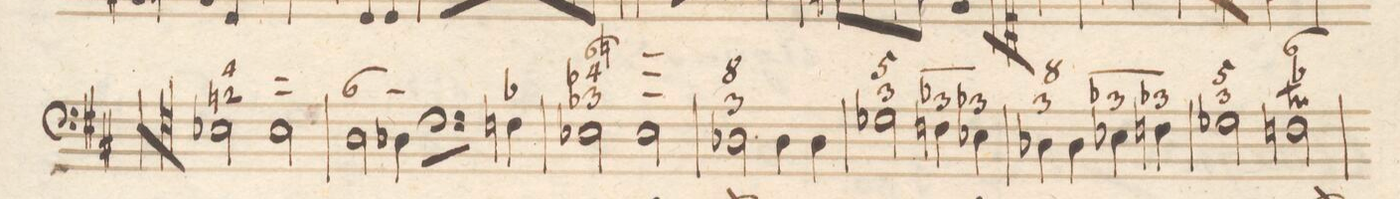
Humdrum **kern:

**kern	**fba	**dynam
*I"Organo	*	*
*clefC4	*	*
*k[f#c#]	*	*
*met(c|)	*	*
*M2/2	*	*
*clefF4	*	*
*clefC4	*	*
2B-X\	4 2n	.
2B-\	_ _	.
=29	=29	=29
2A\	6	.
4A-X\	_	.
*clefF4	*	*
4Fn\	-	.
=30	=30	=30
2E-X\	6n 4- 3-	.
2E-\	_ _ _	.
=31	=31	=31
2D-X\	8 3	.
4D-\	.	.
4D-\	.	.
=32	=32	=32
2G-X\	5_ 3	.
4Fn\	_ 3-	.
4E-X\	x 3-	.
=33	=33	=33
4D-X\	8 3-	.
4D-\	.	.
4E-X\	_ 3-	.
4Fn\	x 3-	.
=34	=34	=34
2G-X\	5 3	.
2Fn\t	6 -	.
=35	=35	=35
*-	*-	*-
